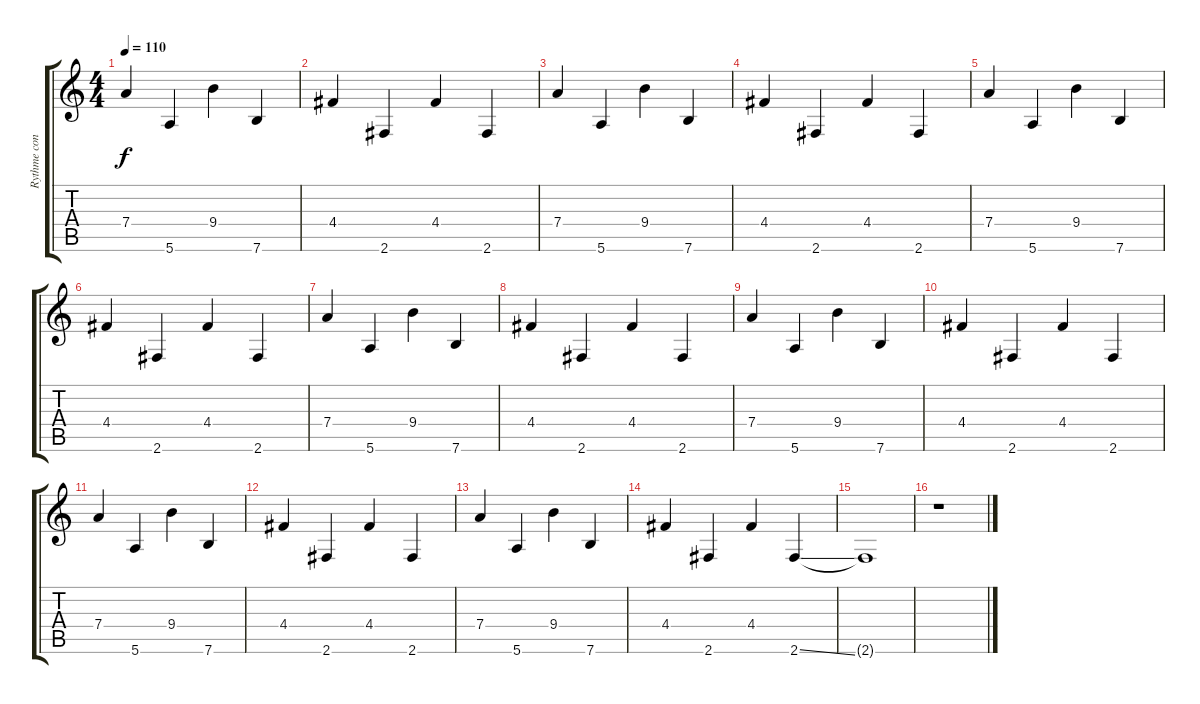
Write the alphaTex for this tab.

\track ("Rythme continu" "Rythme con") {instrument acousticguitarnylon}
\staff {score tabs}
\tuning (E4 B3 G3 D3 A2 E2) {hide}
\ts (4 4)
\tempo 110
\clef g2
\ks c
7.4.4{dy f} 5.6.4 9.4.4 7.6.4 |
4.4.4 2.6.4 4.4.4 2.6.4 |
7.4.4 5.6.4 9.4.4 7.6.4 |
4.4.4 2.6.4 4.4.4 2.6.4 |
7.4.4 5.6.4 9.4.4 7.6.4 |
4.4.4 2.6.4 4.4.4 2.6.4 |
7.4.4 5.6.4 9.4.4 7.6.4 |
4.4.4 2.6.4 4.4.4 2.6.4 |
7.4.4 5.6.4 9.4.4 7.6.4 |
4.4.4 2.6.4 4.4.4 2.6.4 |
7.4.4 5.6.4 9.4.4 7.6.4 |
4.4.4 2.6.4 4.4.4 2.6.4 |
7.4.4 5.6.4 9.4.4 7.6.4 |
4.4.4 2.6.4 4.4.4 2.6{ss}.4 |
2.6{t}.1 |
r.1
